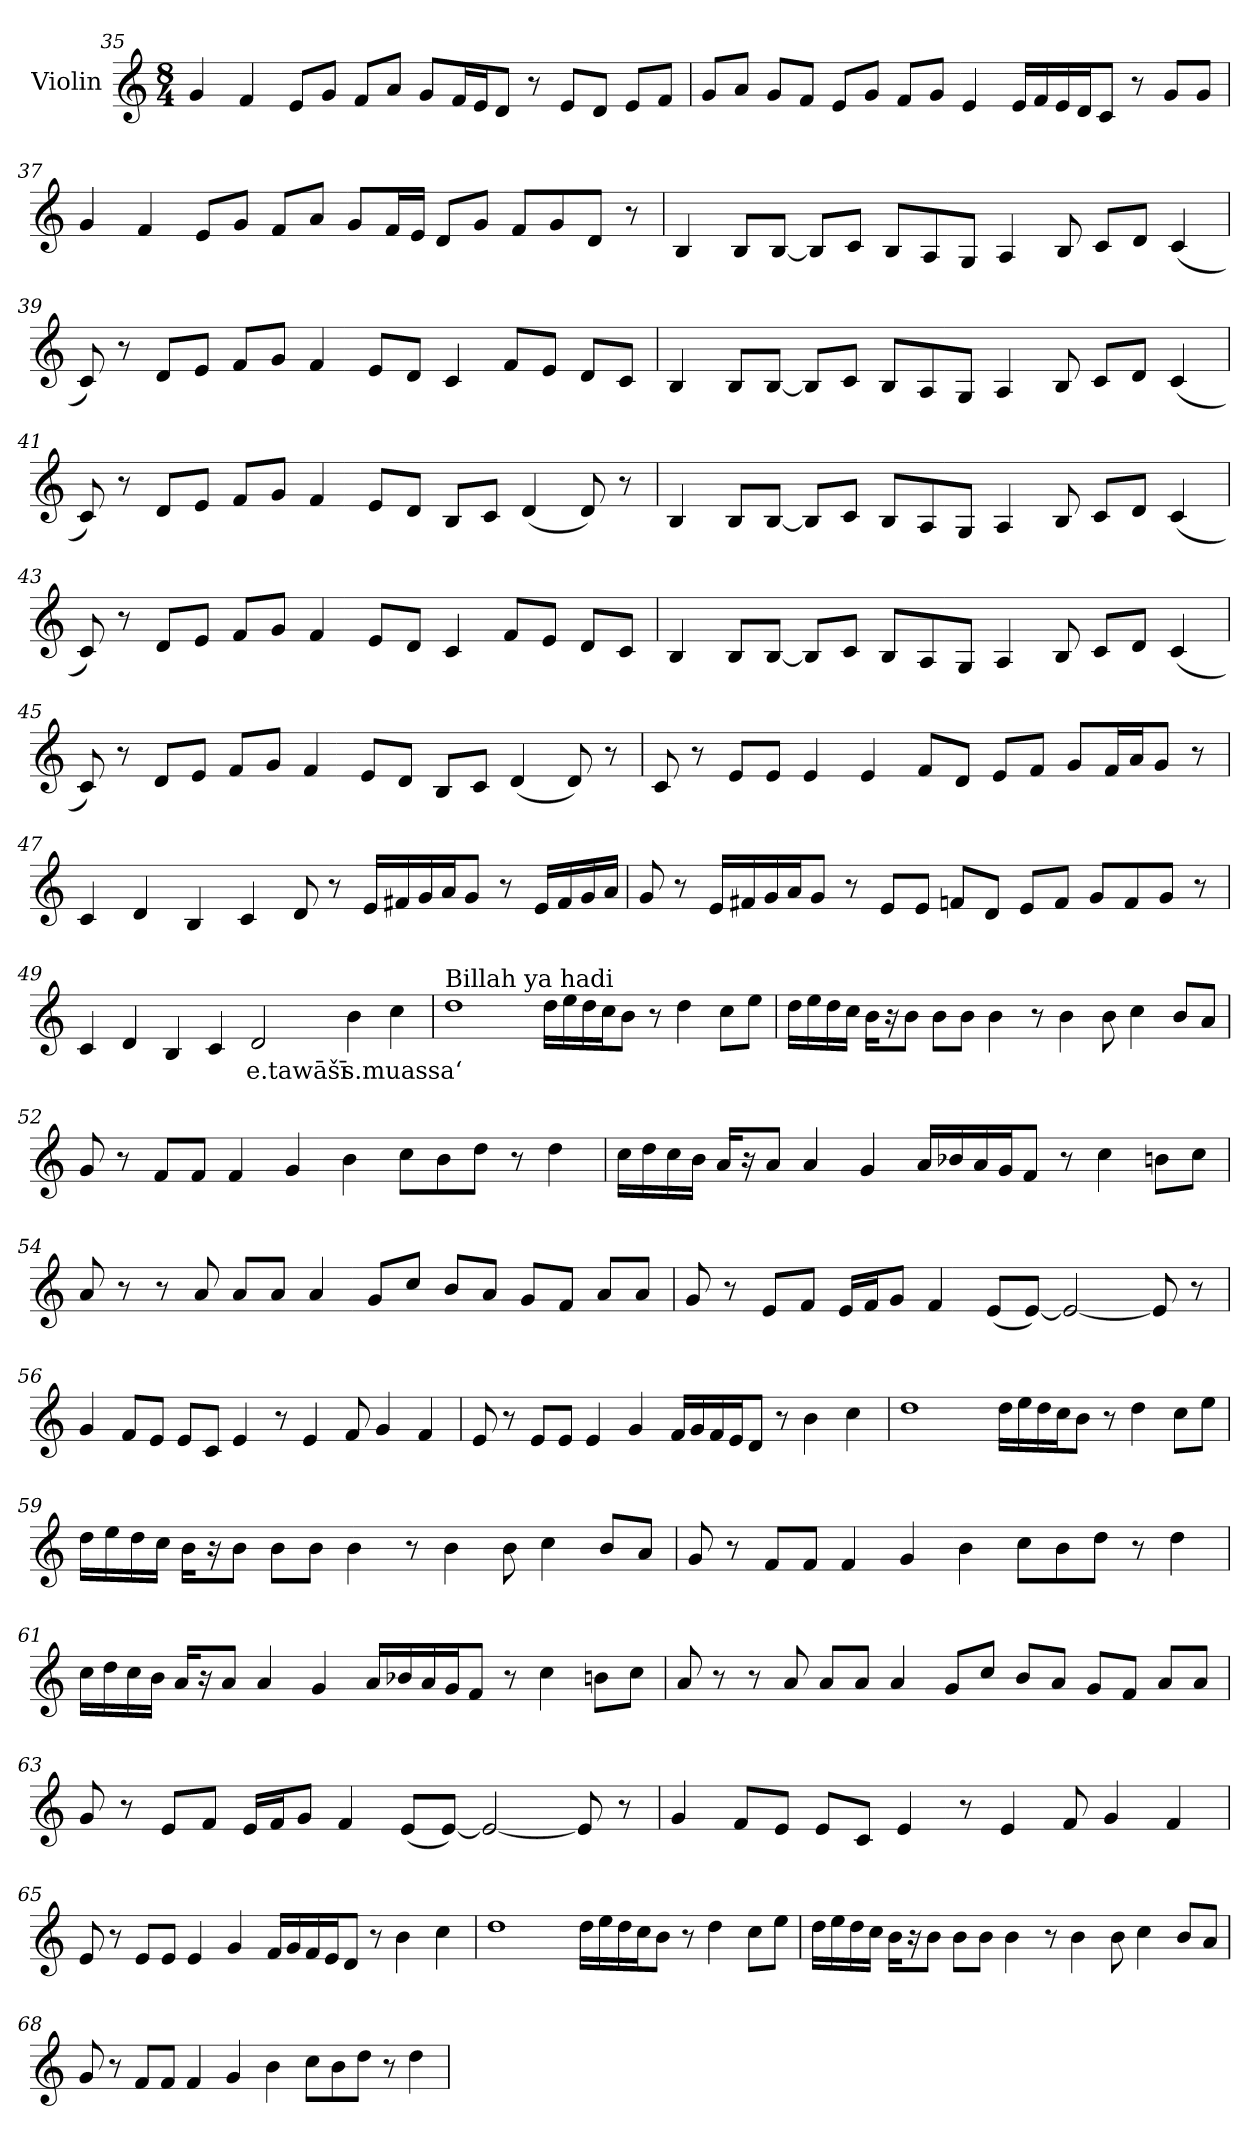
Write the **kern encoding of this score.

**kern	**text
*part1	*part1
*staff1	*staff1
*I"Violin	*
*clefG2	*
*k[]	*
*M8/4	*
=35	=35
4g/	.
4f/	.
8e/L	.
8g/J	.
8f/L	.
8a/J	.
8g/L	.
16f/L	.
16e/J	.
8d/J	.
8r	.
8e/L	.
8d/J	.
8e/L	.
8f/J	.
!!LO:LB:g=z
=36	=36
8g/L	.
8a/J	.
8g/L	.
8f/J	.
8e/L	.
8g/J	.
8f/L	.
8g/J	.
4e/	.
16e/LL	.
16f/	.
16e/	.
16d/J	.
8c/J	.
8r	.
8g/L	.
8g/J	.
=37	=37
4g/	.
4f/	.
8e/L	.
8g/J	.
8f/L	.
8a/J	.
8g/L	.
16f/L	.
16e/JJ	.
8d/L	.
8g/J	.
8f/L	.
8g/	.
8d/J	.
8r	.
!!LO:LB:g=z
=38	=38
4B/	.
8B/L	.
[8B/J	.
8B/L]	.
8c/J	.
8B/L	.
8A/	.
8G/J	.
4A/	.
8B/	.
8c/L	.
8d/J	.
(<4c/	.
=39	=39
8c/)	.
8r	.
8d/L	.
8e/J	.
8f/L	.
8g/J	.
4f/	.
8e/L	.
8d/J	.
4c/	.
8f/L	.
8e/J	.
8d/L	.
8c/J	.
!!LO:LB:g=z
=40	=40
4B/	.
8B/L	.
[8B/J	.
8B/L]	.
8c/J	.
8B/L	.
8A/	.
8G/J	.
4A/	.
8B/	.
8c/L	.
8d/J	.
(<4c/	.
=41	=41
8c/)	.
8r	.
8d/L	.
8e/J	.
8f/L	.
8g/J	.
4f/	.
8e/L	.
8d/J	.
8B/L	.
8c/J	.
(<4d/	.
8d/)	.
8r	.
!!LO:LB:g=z
=42	=42
4B/	.
8B/L	.
[8B/J	.
8B/L]	.
8c/J	.
8B/L	.
8A/	.
8G/J	.
4A/	.
8B/	.
8c/L	.
8d/J	.
(<4c/	.
=43	=43
8c/)	.
8r	.
8d/L	.
8e/J	.
8f/L	.
8g/J	.
4f/	.
8e/L	.
8d/J	.
4c/	.
8f/L	.
8e/J	.
8d/L	.
8c/J	.
!!LO:LB:g=z
=44	=44
4B/	.
8B/L	.
[8B/J	.
8B/L]	.
8c/J	.
8B/L	.
8A/	.
8G/J	.
4A/	.
8B/	.
8c/L	.
8d/J	.
(<4c/	.
=45	=45
8c/)	.
8r	.
8d/L	.
8e/J	.
8f/L	.
8g/J	.
4f/	.
8e/L	.
8d/J	.
8B/L	.
8c/J	.
(<4d/	.
8d/)	.
8r	.
!!LO:LB:g=z
=46	=46
8c/	.
8r	.
8e/L	.
8e/J	.
4e/	.
4e/	.
8f/L	.
8d/J	.
8e/L	.
8f/J	.
8g/L	.
16f/L	.
16a/J	.
8g/J	.
8r	.
=47	=47
4c/	.
4d/	.
4B/	.
4c/	.
8d/	.
8r	.
16e/LL	.
16f#X/	.
16g/	.
16a/J	.
8g/J	.
8r	.
16e/LL	.
16f#/	.
16g/	.
16a/JJ	.
!!LO:LB:g=z
=48	=48
8g/	.
8r	.
16e/LL	.
16f#X/	.
16g/	.
16a/J	.
8g/J	.
8r	.
8e/L	.
8e/J	.
8fn/L	.
8d/J	.
8e/L	.
8f/J	.
8g/L	.
8f/	.
8g/J	.
8r	.
=49	=49
4c/	.
4d/	.
4B/	.
4c/	.
!	!LO:LY:b
2d/	e.tawāšī
!	!LO:LY:b
4b\	s.muassa‘
4cc\	.
!!LO:PB:g=z
=50	=50
!LO:TX:a:t=Billah ya hadi	!
1dd	.
16dd\LL	.
16ee\	.
16dd\	.
16cc\J	.
8b\J	.
8r	.
4dd\	.
8cc\L	.
8ee\J	.
=51	=51
16dd\LL	.
16ee\	.
16dd\	.
16cc\JJ	.
16b\KL	.
16r	.
8b\J	.
8b\L	.
8b\J	.
4b\	.
8r	.
4b\	.
8b\	.
4cc\	.
8b/L	.
8a/J	.
!!LO:LB:g=z
=52	=52
8g/	.
8r	.
8f/L	.
8f/J	.
4f/	.
4g/	.
4b\	.
8cc\L	.
8b\	.
8dd\J	.
8r	.
4dd\	.
=53	=53
16cc\LL	.
16dd\	.
16cc\	.
16b\JJ	.
16a/KL	.
16r	.
8a/J	.
4a/	.
4g/	.
16a/LL	.
16b-X/	.
16a/	.
16g/J	.
8f/J	.
8r	.
4cc\	.
8bn\L	.
8cc\J	.
!!LO:LB:g=z
=54	=54
8a/	.
8r	.
8r	.
8a/	.
8a/L	.
8a/J	.
4a/	.
8g/L	.
8cc/J	.
8b/L	.
8a/J	.
8g/L	.
8f/J	.
8a/L	.
8a/J	.
=55	=55
8g/	.
8r	.
8e/L	.
8f/J	.
16e/LL	.
16f/J	.
8g/J	.
4f/	.
(<8e/L	.
[8e/J)	.
2e/_	.
8e/]	.
8r	.
!!LO:LB:g=z
=56	=56
4g/	.
8f/L	.
8e/J	.
8e/L	.
8c/J	.
4e/	.
8r	.
4e/	.
8f/	.
4g/	.
4f/	.
=57	=57
8e/	.
8r	.
8e/L	.
8e/J	.
4e/	.
4g/	.
16f/LL	.
16g/	.
16f/	.
16e/J	.
8d/J	.
8r	.
4b\	.
4cc\	.
!!LO:LB:g=z
=58	=58
1dd	.
16dd\LL	.
16ee\	.
16dd\	.
16cc\J	.
8b\J	.
8r	.
4dd\	.
8cc\L	.
8ee\J	.
=59	=59
16dd\LL	.
16ee\	.
16dd\	.
16cc\JJ	.
16b\KL	.
16r	.
8b\J	.
8b\L	.
8b\J	.
4b\	.
8r	.
4b\	.
8b\	.
4cc\	.
8b/L	.
8a/J	.
!!LO:LB:g=z
=60	=60
8g/	.
8r	.
8f/L	.
8f/J	.
4f/	.
4g/	.
4b\	.
8cc\L	.
8b\	.
8dd\J	.
8r	.
4dd\	.
=61	=61
16cc\LL	.
16dd\	.
16cc\	.
16b\JJ	.
16a/KL	.
16r	.
8a/J	.
4a/	.
4g/	.
16a/LL	.
16b-X/	.
16a/	.
16g/J	.
8f/J	.
8r	.
4cc\	.
8bn\L	.
8cc\J	.
!!LO:LB:g=z
=62	=62
8a/	.
8r	.
8r	.
8a/	.
8a/L	.
8a/J	.
4a/	.
8g/L	.
8cc/J	.
8b/L	.
8a/J	.
8g/L	.
8f/J	.
8a/L	.
8a/J	.
=63	=63
8g/	.
8r	.
8e/L	.
8f/J	.
16e/LL	.
16f/J	.
8g/J	.
4f/	.
(<8e/L	.
[8e/J)	.
2e/_	.
8e/]	.
8r	.
!!LO:LB:g=z
=64	=64
4g/	.
8f/L	.
8e/J	.
8e/L	.
8c/J	.
4e/	.
8r	.
4e/	.
8f/	.
4g/	.
4f/	.
=65	=65
8e/	.
8r	.
8e/L	.
8e/J	.
4e/	.
4g/	.
16f/LL	.
16g/	.
16f/	.
16e/J	.
8d/J	.
8r	.
4b\	.
4cc\	.
!!LO:PB:g=z
=66	=66
1dd	.
16dd\LL	.
16ee\	.
16dd\	.
16cc\J	.
8b\J	.
8r	.
4dd\	.
8cc\L	.
8ee\J	.
=67	=67
16dd\LL	.
16ee\	.
16dd\	.
16cc\JJ	.
16b\KL	.
16r	.
8b\J	.
8b\L	.
8b\J	.
4b\	.
8r	.
4b\	.
8b\	.
4cc\	.
8b/L	.
8a/J	.
!!LO:LB:g=z
=68	=68
8g/	.
8r	.
8f/L	.
8f/J	.
4f/	.
4g/	.
4b\	.
8cc\L	.
8b\	.
8dd\J	.
8r	.
4dd\	.
=	=
*-	*-
